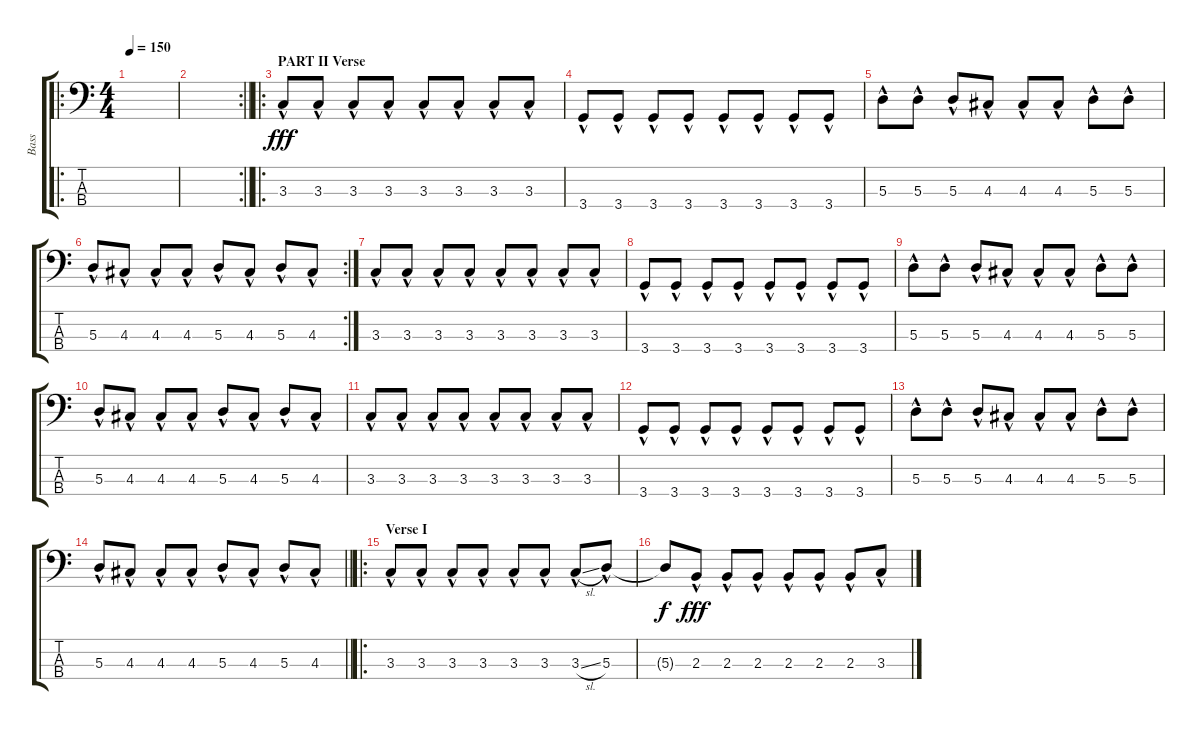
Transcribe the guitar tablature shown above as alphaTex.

\track ("Bass" "Bass") {instrument electricbassfinger}
\staff {score tabs}
\tuning (G2 D2 A1 E1) {hide}
\ro
\ts (4 4)
\tempo 150
\clef f4
\ks c
|
\rc 2
\barLineRight lightlight
|
\ro
\section ("" "PART II Verse")
3.3{hac}.8{dy fff volume 16} 3.3{hac}.8 3.3{hac}.8 3.3{hac}.8 3.3{hac}.8 3.3{hac}.8 3.3{hac}.8 3.3{hac}.8 |
3.4{hac}.8 3.4{hac}.8 3.4{hac}.8 3.4{hac}.8 3.4{hac}.8 3.4{hac}.8 3.4{hac}.8 3.4{hac}.8 |
5.3{hac}.8 5.3{hac}.8 5.3{hac}.8 4.3{hac}.8 4.3{hac}.8 4.3{hac}.8 5.3{hac}.8 5.3{hac}.8 |
\rc 2
5.3{hac}.8 4.3{hac}.8 4.3{hac}.8 4.3{hac}.8 5.3{hac}.8 4.3{hac}.8 5.3{hac}.8 4.3{hac}.8 |
3.3{hac}.8 3.3{hac}.8 3.3{hac}.8 3.3{hac}.8 3.3{hac}.8 3.3{hac}.8 3.3{hac}.8 3.3{hac}.8 |
3.4{hac}.8 3.4{hac}.8 3.4{hac}.8 3.4{hac}.8 3.4{hac}.8 3.4{hac}.8 3.4{hac}.8 3.4{hac}.8 |
5.3{hac}.8 5.3{hac}.8 5.3{hac}.8 4.3{hac}.8 4.3{hac}.8 4.3{hac}.8 5.3{hac}.8 5.3{hac}.8 |
5.3{hac}.8 4.3{hac}.8 4.3{hac}.8 4.3{hac}.8 5.3{hac}.8 4.3{hac}.8 5.3{hac}.8 4.3{hac}.8 |
3.3{hac}.8 3.3{hac}.8 3.3{hac}.8 3.3{hac}.8 3.3{hac}.8 3.3{hac}.8 3.3{hac}.8 3.3{hac}.8 |
3.4{hac}.8 3.4{hac}.8 3.4{hac}.8 3.4{hac}.8 3.4{hac}.8 3.4{hac}.8 3.4{hac}.8 3.4{hac}.8 |
5.3{hac}.8 5.3{hac}.8 5.3{hac}.8 4.3{hac}.8 4.3{hac}.8 4.3{hac}.8 5.3{hac}.8 5.3{hac}.8 |
\barLineRight lightlight
5.3{hac}.8 4.3{hac}.8 4.3{hac}.8 4.3{hac}.8 5.3{hac}.8 4.3{hac}.8 5.3{hac}.8 4.3{hac}.8 |
\ro
\section ("" "Verse I")
3.3{hac}.8 3.3{hac}.8 3.3{hac}.8 3.3{hac}.8 3.3{hac}.8 3.3{hac}.8 3.3{sl hac}.8 5.3{hac}.8 |
5.3{t}.8{dy f} 2.3{hac}.8{dy fff} 2.3{hac}.8 2.3{hac}.8 2.3{hac}.8 2.3{hac}.8 2.3{hac}.8 3.3{hac}.8
